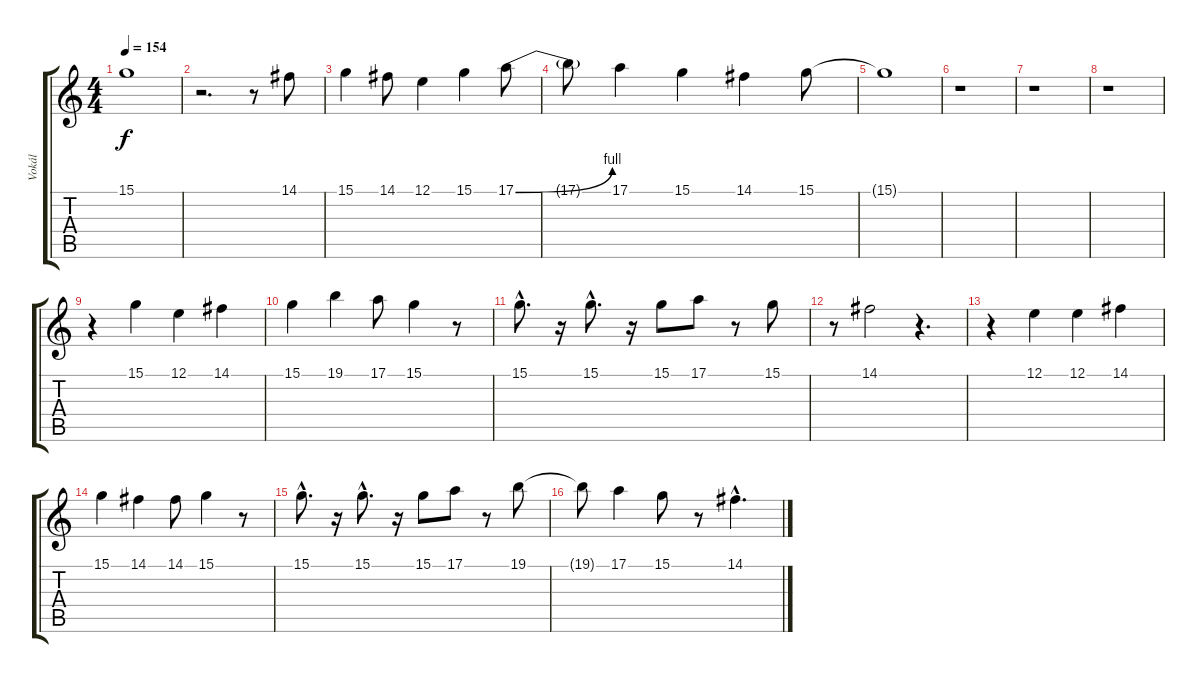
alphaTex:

\track ("Vokál" "Vokál") {instrument lead6voice}
\staff {score tabs}
\tuning (E4 B3 G3 D3 A2 E2) {hide}
\ts (4 4)
\tempo 154
\clef g2
\ks c
15.1{t}.1{dy f} |
r.2{d} r.8 14.1.8 |
15.1.4 14.1.8 12.1.4 15.1.4 17.1{be (bend 0 0 60 4)}.8 |
17.1{t}.8 17.1.4 15.1.4 14.1.4 15.1.8 |
15.1{t}.1 |
r.1 |
r.1 |
r.1 |
r.4 15.1.4 12.1.4 14.1.4 |
15.1.4 19.1.4 17.1.8 15.1.4 r.8 |
15.1{hac}.8{d} r.16 15.1{hac}.8{d} r.16 15.1.8 17.1.8 r.8 15.1.8 |
r.8 14.1.2 r.4{d} |
r.4 12.1.4 12.1.4 14.1.4 |
15.1.4 14.1.4 14.1.8 15.1.4 r.8 |
15.1{hac}.8{d} r.16 15.1{hac}.8{d} r.16 15.1.8 17.1.8 r.8 19.1.8 |
19.1{t}.8 17.1.4 15.1.8 r.8 14.1{hac}.4{d}
